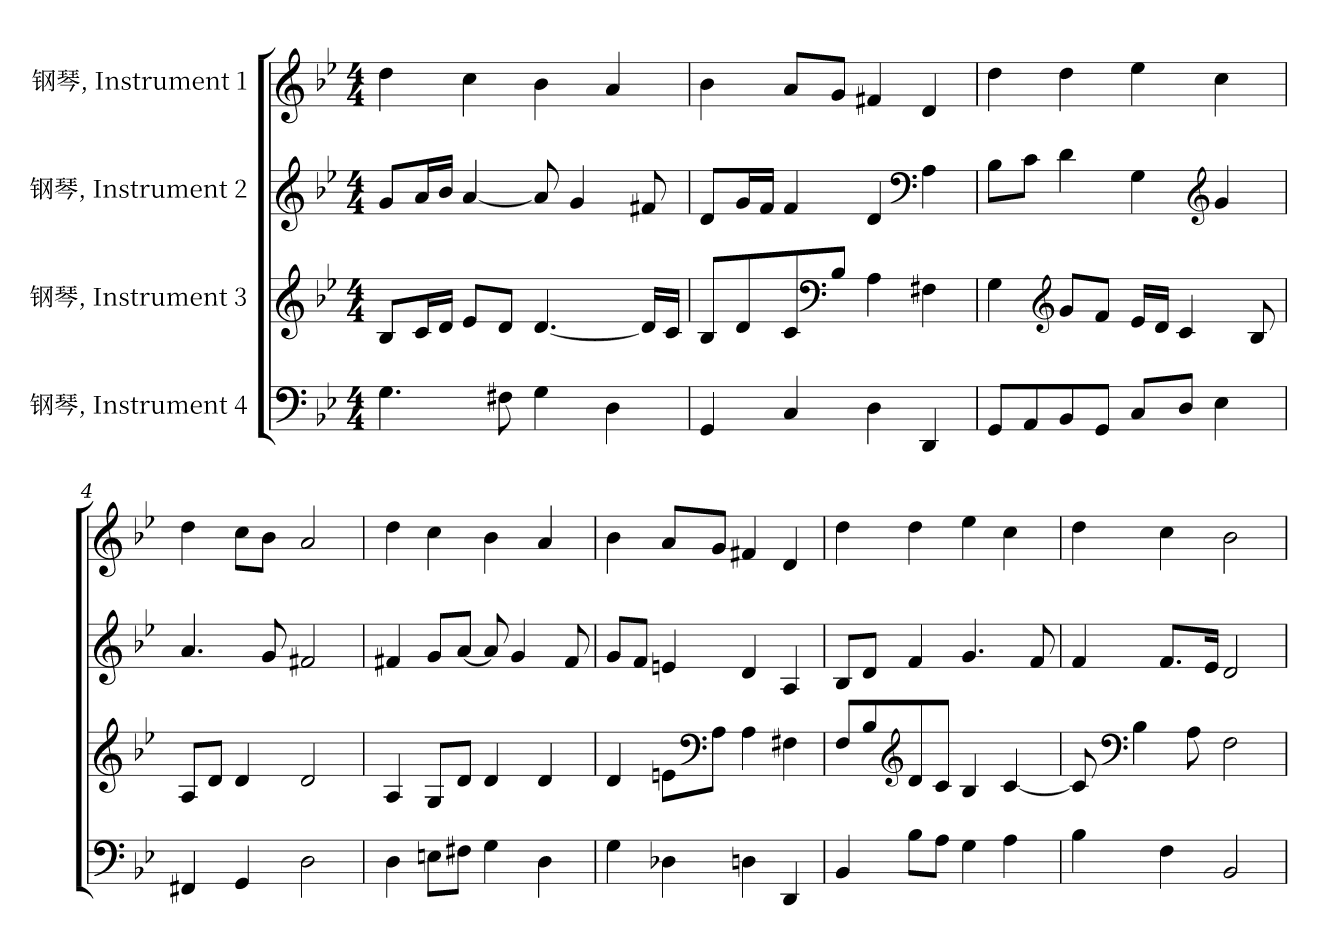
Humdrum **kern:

**kern	**kern	**kern	**kern
*part4	*part3	*part2	*part1
*staff4	*staff3	*staff2	*staff1
*I"钢琴, Instrument 4	*I"钢琴, Instrument 3	*I"钢琴, Instrument 2	*I"钢琴, Instrument 1
*clefF4	*clefG2	*clefG2	*clefG2
*k[b-e-]	*k[b-e-]	*k[b-e-]	*k[b-e-]
*M4/4	*M4/4	*M4/4	*M4/4
*MM88	*MM88	*MM88	*MM88
=1	=1	=1	=1
4.G\	8B-/L	8g/L	4dd\
.	16c/L	16a/L	.
.	16d/JJ	16b-/JJ	.
.	8e-/L	[4a/	4cc\
8F#X\	8d/J	.	.
4G\	[4.d/	8a/]	4b-\
.	.	4g/	.
4D\	.	.	4a/
.	16d/LL]	8f#X/	.
.	16c/JJ	.	.
=2	=2	=2	=2
4GG/	8B-/L	8d/L	4b-\
.	8d/	16g/L	.
.	.	16f/JJ	.
4C/	8c/	4f/	8a/L
*	*clefF4	*	*
.	8B-/J	.	8g/J
4D\	4A\	4d/	4f#X/
*	*	*clefF4	*
4DD/	4F#X\	4A\	4d/
=3	=3	=3	=3
8GG/L	4G\	8B-\L	4dd\
8AA/	.	8c\J	.
*	*clefG2	*	*
8BB-/	8g/L	4d\	4dd\
8GG/J	8f/J	.	.
8C/L	16e-/LL	4G\	4ee-\
.	16d/JJ	.	.
8D/J	4c/	.	.
*	*	*clefG2	*
4E-\	.	4g/	4cc\
.	8B-/	.	.
!!LO:LB:g=z
=4	=4	=4	=4
4FF#X/	8A/L	4.a/	4dd\
.	8d/J	.	.
4GG/	4d/	.	8cc\L
.	.	8g/	8b-\J
2D\	2d/	2f#X/	2a/
=5	=5	=5	=5
4D\	4A/	4f#X/	4dd\
8En\L	8G/L	8g/L	4cc\
8F#X\J	8d/J	[8a/J	.
4G\	4d/	8a/]	4b-\
.	.	4g/	.
4D\	4d/	.	4a/
.	.	8f#/	.
=6	=6	=6	=6
4G\	4d/	8g/L	4b-\
.	.	8f/J	.
4D-X\	8en\L	4en/	8a/L
*	*clefF4	*	*
.	8A\J	.	8g/J
4Dn\	4A\	4d/	4f#X/
4DD/	4F#X\	4A/	4d/
=7	=7	=7	=7
4BB-/	8F/L	8B-/L	4dd\
.	8B-/	8d/J	.
*	*clefG2	*	*
8B-\L	8d/	4f/	4dd\
8A\J	8c/J	.	.
4G\	4B-/	4.g/	4ee-\
4A\	[4c/	.	4cc\
.	.	8f/	.
!!LO:LB:g=z
=8	=8	=8	=8
4B-\	8c/]	4f/	4dd\
*	*clefF4	*	*
.	4B-\	.	.
4F\	.	8.f/L	4cc\
.	8A\	.	.
.	.	16e-/Jk	.
2BB-/	2F\	2d/	2b-\
=	=	=	=
*-	*-	*-	*-
